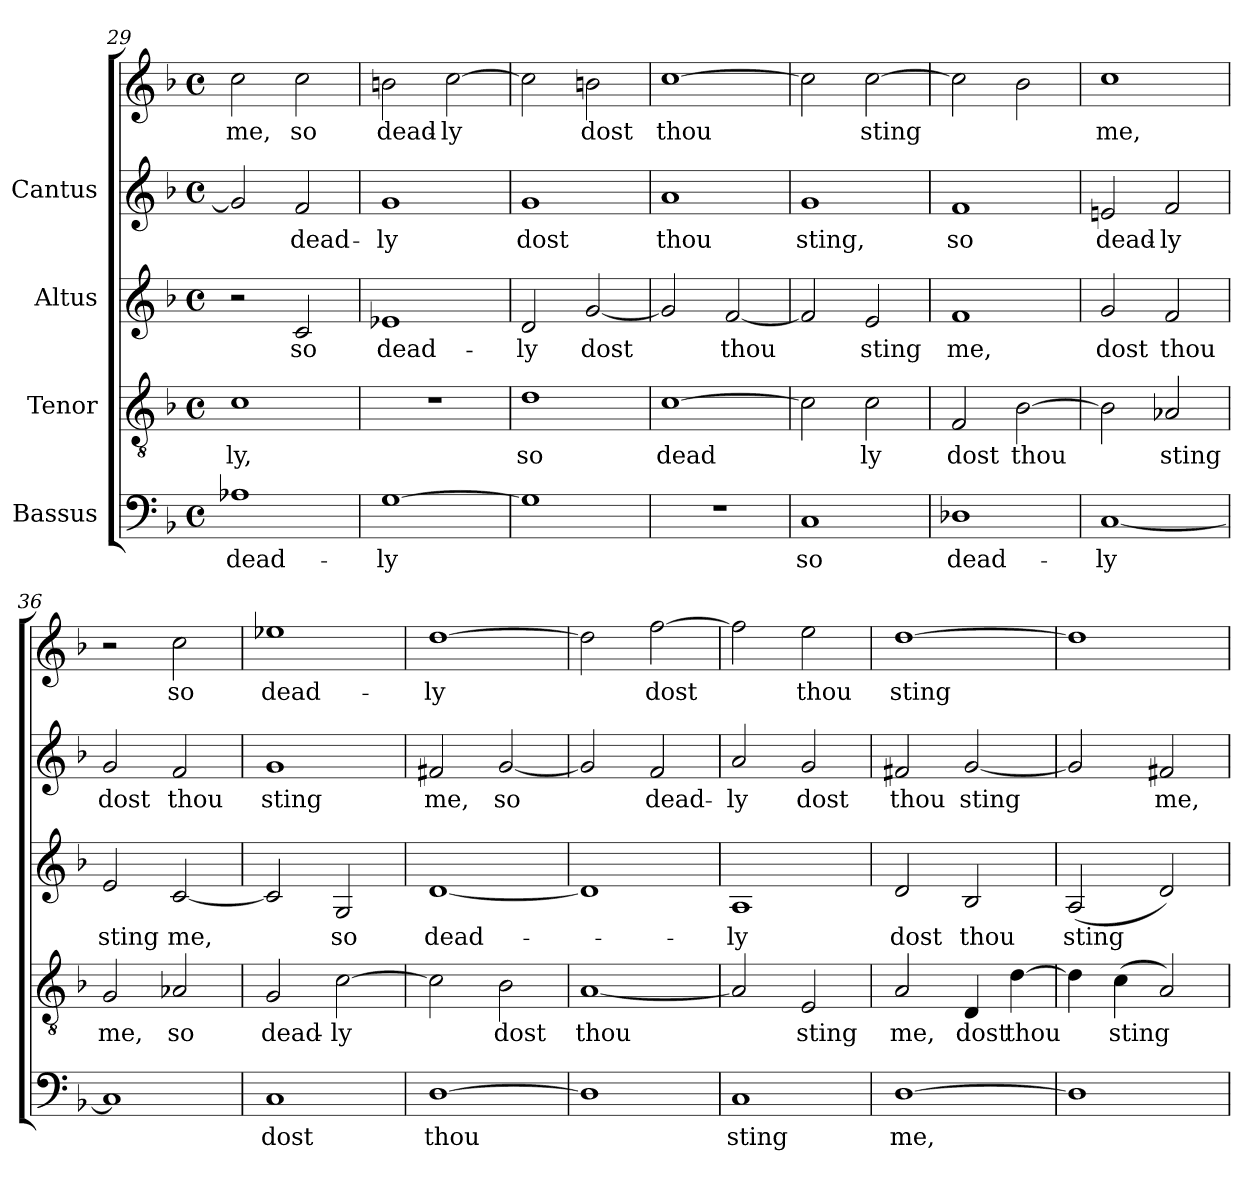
**kern	**text	**kern	**text	**kern	**text	**kern	**text	**kern	**text
*part4	*part4	*part3	*part3	*part2	*part2	*part1	*part1	*part1	*part1
*staff5	*staff5	*staff4	*staff4	*staff3	*staff3	*staff2	*staff2	*staff1	*staff1
*I"Bassus	*	*I"Tenor	*	*I"Altus	*	*I"Cantus	*	*	*
*clefF4	*	*clefGv2	*	*clefG2	*	*clefG2	*	*clefG2	*
*k[b-]	*	*k[b-]	*	*k[b-]	*	*k[b-]	*	*k[b-]	*
*F:	*	*F:	*	*F:	*	*F:	*	*F:	*
*M4/4	*	*M4/4	*	*M4/4	*	*M4/4	*	*M4/4	*
*met(c)	*	*met(c)	*	*met(c)	*	*met(c)	*	*met(c)	*
=29	=29	=29	=29	=29	=29	=29	=29	=29	=29
!	!LO:LY:b:cj	!	!LO:LY:b:cj	!	!	!	!LO:LY:b:cj	!	!LO:LY:b:cj
1A-X	dead-	1c	-ly,	2r	.	2g/]	.	2cc\	me,
!	!	!	!	!	!LO:LY:b:cj	!	!LO:LY:b:cj	!	!LO:LY:b:cj
.	.	.	.	2c/	so	2f/	dead-	2cc\	so
=30	=30	=30	=30	=30	=30	=30	=30	=30	=30
!	!LO:LY:b:cj	!	!	!	!LO:LY:b:cj	!	!LO:LY:b:cj	!	!LO:LY:b:cj
[>1G	-ly	1r	.	1e-X	dead-	1g	ly	2bn\	-dead-
!	!	!	!	!	!	!	!	!	!LO:LY:b:cj
.	.	.	.	.	.	.	.	[>2cc\	-ly
!!LO:LB:g=z
=31	=31	=31	=31	=31	=31	=31	=31	=31	=31
!	!	!	!LO:LY:b:cj	!	!LO:LY:b:cj	!	!LO:LY:b:cj	!	!LO:LY:b:cj
1G]	.	1d	so	2d/	-ly	1g	dost	2cc\]	.
!	!	!	!	!	!LO:LY:b:cj	!	!	!	!LO:LY:b:cj
.	.	.	.	[<2g/	dost	.	.	2bn\	dost
=32	=32	=32	=32	=32	=32	=32	=32	=32	=32
!	!	!	!LO:LY:b:cj	!	!LO:LY:b:cj	!	!LO:LY:b:cj	!	!LO:LY:b:cj
1r	.	[>1c	dead-	2g/]	.	1a	thou	[>1cc	thou
!	!	!	!	!	!LO:LY:b:cj	!	!	!	!
.	.	.	.	[<2f/	thou	.	.	.	.
=33	=33	=33	=33	=33	=33	=33	=33	=33	=33
!	!LO:LY:b:cj	!	!LO:LY:b:cj	!	!LO:LY:b:cj	!	!LO:LY:b:cj	!	!LO:LY:b:cj
1C	so	2c\]	-	2f/]	.	1g	sting,	2cc\]	.
!	!	!	!LO:LY:b:cj	!	!LO:LY:b:cj	!	!	!	!LO:LY:b:cj
.	.	2c\	ly	2e/	sting	.	.	[>2cc\	sting
=34	=34	=34	=34	=34	=34	=34	=34	=34	=34
!	!LO:LY:b:cj	!	!LO:LY:b:cj	!	!LO:LY:b:cj	!	!LO:LY:b:cj	!	!
1D-X	dead-	2F/	dost	1f	me,	1f	so	2cc\]	.
!	!	!	!LO:LY:b:cj	!	!	!	!	!	!
.	.	[>2B-\	thou	.	.	.	.	2b-\	.
=35	=35	=35	=35	=35	=35	=35	=35	=35	=35
!	!LO:LY:b:cj	!	!LO:LY:b:cj	!	!LO:LY:b:cj	!	!LO:LY:b:cj	!	!LO:LY:b:cj
[<1C	-ly	2B-\]	.	2g/	dost	2en/	dead-	1cc	me,
!	!	!	!LO:LY:b:cj	!	!LO:LY:b:cj	!	!LO:LY:b:cj	!	!
.	.	2A-X/	sting	2f/	thou	2f/	-ly	.	.
=36	=36	=36	=36	=36	=36	=36	=36	=36	=36
!	!	!	!LO:LY:b:cj	!	!LO:LY:b:cj	!	!LO:LY:b:cj	!	!
1C]	.	2G/	me,	2e/	sting	2g/	dost	2r	.
!	!	!	!LO:LY:b:cj	!	!LO:LY:b:cj	!	!LO:LY:b:cj	!	!LO:LY:b:cj
.	.	2A-X/	so	[<2c/	me,	2f/	thou	2cc\	so
=37	=37	=37	=37	=37	=37	=37	=37	=37	=37
!	!LO:LY:b:cj	!	!LO:LY:b:cj	!	!LO:LY:b:cj	!	!LO:LY:b:cj	!	!LO:LY:b:cj
1C	dost	2G/	dead-	2c/]	.	1g	-sting	1ee-X	dead-
!	!	!	!LO:LY:b:cj	!	!LO:LY:b:cj	!	!	!	!
.	.	[>2c\	-ly	2G/	so	.	.	.	.
!!LO:PB:g=z
=38	=38	=38	=38	=38	=38	=38	=38	=38	=38
!	!LO:LY:b:cj	!	!LO:LY:b:cj	!	!LO:LY:b:cj	!	!LO:LY:b:cj	!	!LO:LY:b:cj
[>1D	thou	2c\]	.	[<1d	dead-	2f#X/	me,	[>1dd	ly
!	!	!	!LO:LY:b:cj	!	!	!	!LO:LY:b:cj	!	!
.	.	2B-\	dost	.	.	[<2g/	so	.	.
=39	=39	=39	=39	=39	=39	=39	=39	=39	=39
!	!	!	!LO:LY:b:cj	!	!	!	!LO:LY:b:cj	!	!LO:LY:b:cj
1D]	.	[<1A	thou	1d]	.	2g/]	.	2dd\]	.
!	!	!	!	!	!	!	!LO:LY:b:cj	!	!LO:LY:b:cj
.	.	.	.	.	.	2f/	dead-	[>2ff\	dost
=40	=40	=40	=40	=40	=40	=40	=40	=40	=40
!	!LO:LY:b:cj	!	!LO:LY:b:cj	!	!LO:LY:b:cj	!	!LO:LY:b:cj	!	!LO:LY:b:cj
1C	sting	2A/]	.	1A	-ly	2a/	ly	2ff\]	-
!	!	!	!LO:LY:b:cj	!	!	!	!LO:LY:b:cj	!	!LO:LY:b:cj
.	.	2E/	sting	.	.	2g/	dost	2ee\	thou
=41	=41	=41	=41	=41	=41	=41	=41	=41	=41
!	!LO:LY:b:cj	!	!LO:LY:b:cj	!	!LO:LY:b:cj	!	!LO:LY:b:cj	!	!LO:LY:b:cj
[>1D	me,	2A/	me,	2d/	dost	2f#X/	thou	[>1dd	sting
!	!	!	!LO:LY:b:cj	!	!LO:LY:b:cj	!	!LO:LY:b:cj	!	!
.	.	4D/	dost	2B-/	thou	[<2g/	sting	.	.
!	!	!	!LO:LY:b:cj	!	!	!	!	!	!
.	.	[>4d\	thou	.	.	.	.	.	.
=42	=42	=42	=42	=42	=42	=42	=42	=42	=42
!	!	!	!LO:LY:b:cj	!	!LO:LY:b:cj	!	!LO:LY:b:cj	!	!
1D]	.	4d\]	.	(<2A/	sting	2g/]	.	1dd]	.
!	!	!	!LO:LY:b:cj	!	!	!	!	!	!
.	.	(>4c\	sting	.	.	.	.	.	.
!	!	!	!LO:LY:b:cj	!	!LO:LY:b:cj	!	!LO:LY:b:cj	!	!
.	.	2A/)	.	2d/)	.	2f#X/	me,	.	.
=	=	=	=	=	=	=	=	=	=
*-	*-	*-	*-	*-	*-	*-	*-	*-	*-
